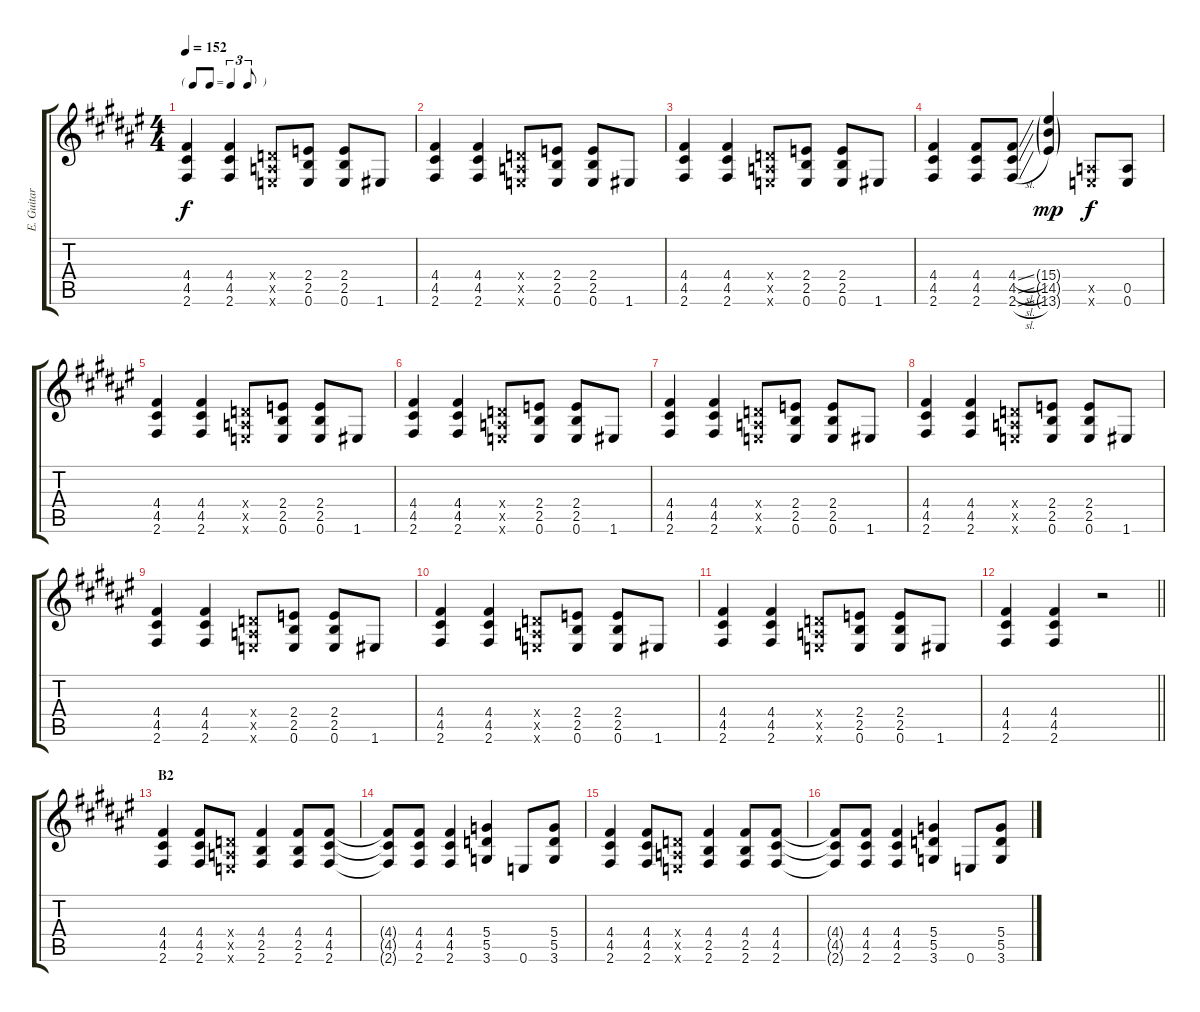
\track ("E. Guitar II" "E. Guitar ") {instrument overdrivenguitar}
\staff {score tabs}
\tuning (E4 B3 G3 D3 A2 E2) {hide}
\ts (4 4)
\tf triplet8th
\tempo 152
\clef g2
\ks f#
(4.4 4.5 2.6).4{dy f} (4.4 4.5 2.6).4 (0.4{x} 0.5{x} 0.6{x}).8 (2.4 2.5 0.6).8 (2.4 2.5 0.6).8 1.6.8 |
(4.4 4.5 2.6).4 (4.4 4.5 2.6).4 (0.4{x} 0.5{x} 0.6{x}).8 (2.4 2.5 0.6).8 (2.4 2.5 0.6).8 1.6.8 |
(4.4 4.5 2.6).4 (4.4 4.5 2.6).4 (0.4{x} 0.5{x} 0.6{x}).8 (2.4 2.5 0.6).8 (2.4 2.5 0.6).8 1.6.8 |
(4.4 4.5 2.6).4 (4.4 4.5 2.6).8 (4.4{sl} 4.5{sl} 2.6{sl}).8 (15.4{g} 14.5{g} 13.6{g}).4{dy mp} (0.5{x} 0.6{x}).8{dy f} (0.5 0.6).8 |
(4.4 4.5 2.6).4 (4.4 4.5 2.6).4 (0.4{x} 0.5{x} 0.6{x}).8 (2.4 2.5 0.6).8 (2.4 2.5 0.6).8 1.6.8 |
(4.4 4.5 2.6).4 (4.4 4.5 2.6).4 (0.4{x} 0.5{x} 0.6{x}).8 (2.4 2.5 0.6).8 (2.4 2.5 0.6).8 1.6.8 |
(4.4 4.5 2.6).4 (4.4 4.5 2.6).4 (0.4{x} 0.5{x} 0.6{x}).8 (2.4 2.5 0.6).8 (2.4 2.5 0.6).8 1.6.8 |
(4.4 4.5 2.6).4 (4.4 4.5 2.6).4 (0.4{x} 0.5{x} 0.6{x}).8 (2.4 2.5 0.6).8 (2.4 2.5 0.6).8 1.6.8 |
(4.4 4.5 2.6).4 (4.4 4.5 2.6).4 (0.4{x} 0.5{x} 0.6{x}).8 (2.4 2.5 0.6).8 (2.4 2.5 0.6).8 1.6.8 |
(4.4 4.5 2.6).4 (4.4 4.5 2.6).4 (0.4{x} 0.5{x} 0.6{x}).8 (2.4 2.5 0.6).8 (2.4 2.5 0.6).8 1.6.8 |
(4.4 4.5 2.6).4 (4.4 4.5 2.6).4 (0.4{x} 0.5{x} 0.6{x}).8 (2.4 2.5 0.6).8 (2.4 2.5 0.6).8 1.6.8 |
\barLineRight lightlight
(4.4 4.5 2.6).4 (4.4 4.5 2.6).4 r.2 |
\section ("" "B2")
(4.4 4.5 2.6).4 (4.4 4.5 2.6).8 (0.4{x} 0.5{x} 0.6{x}).8 (4.4 2.5 2.6).4 (4.4 2.5 2.6).8 (4.4 4.5 2.6).8 |
(4.4{t} 4.5{t} 2.6{t}).8 (4.4 4.5 2.6).8 (4.4 4.5 2.6).4 (5.4 5.5 3.6).4 0.6.8 (5.4 5.5 3.6).8 |
(4.4 4.5 2.6).4 (4.4 4.5 2.6).8 (0.4{x} 0.5{x} 0.6{x}).8 (4.4 2.5 2.6).4 (4.4 2.5 2.6).8 (4.4 4.5 2.6).8 |
(4.4{t} 4.5{t} 2.6{t}).8 (4.4 4.5 2.6).8 (4.4 4.5 2.6).4 (5.4 5.5 3.6).4 0.6.8 (5.4 5.5 3.6).8
